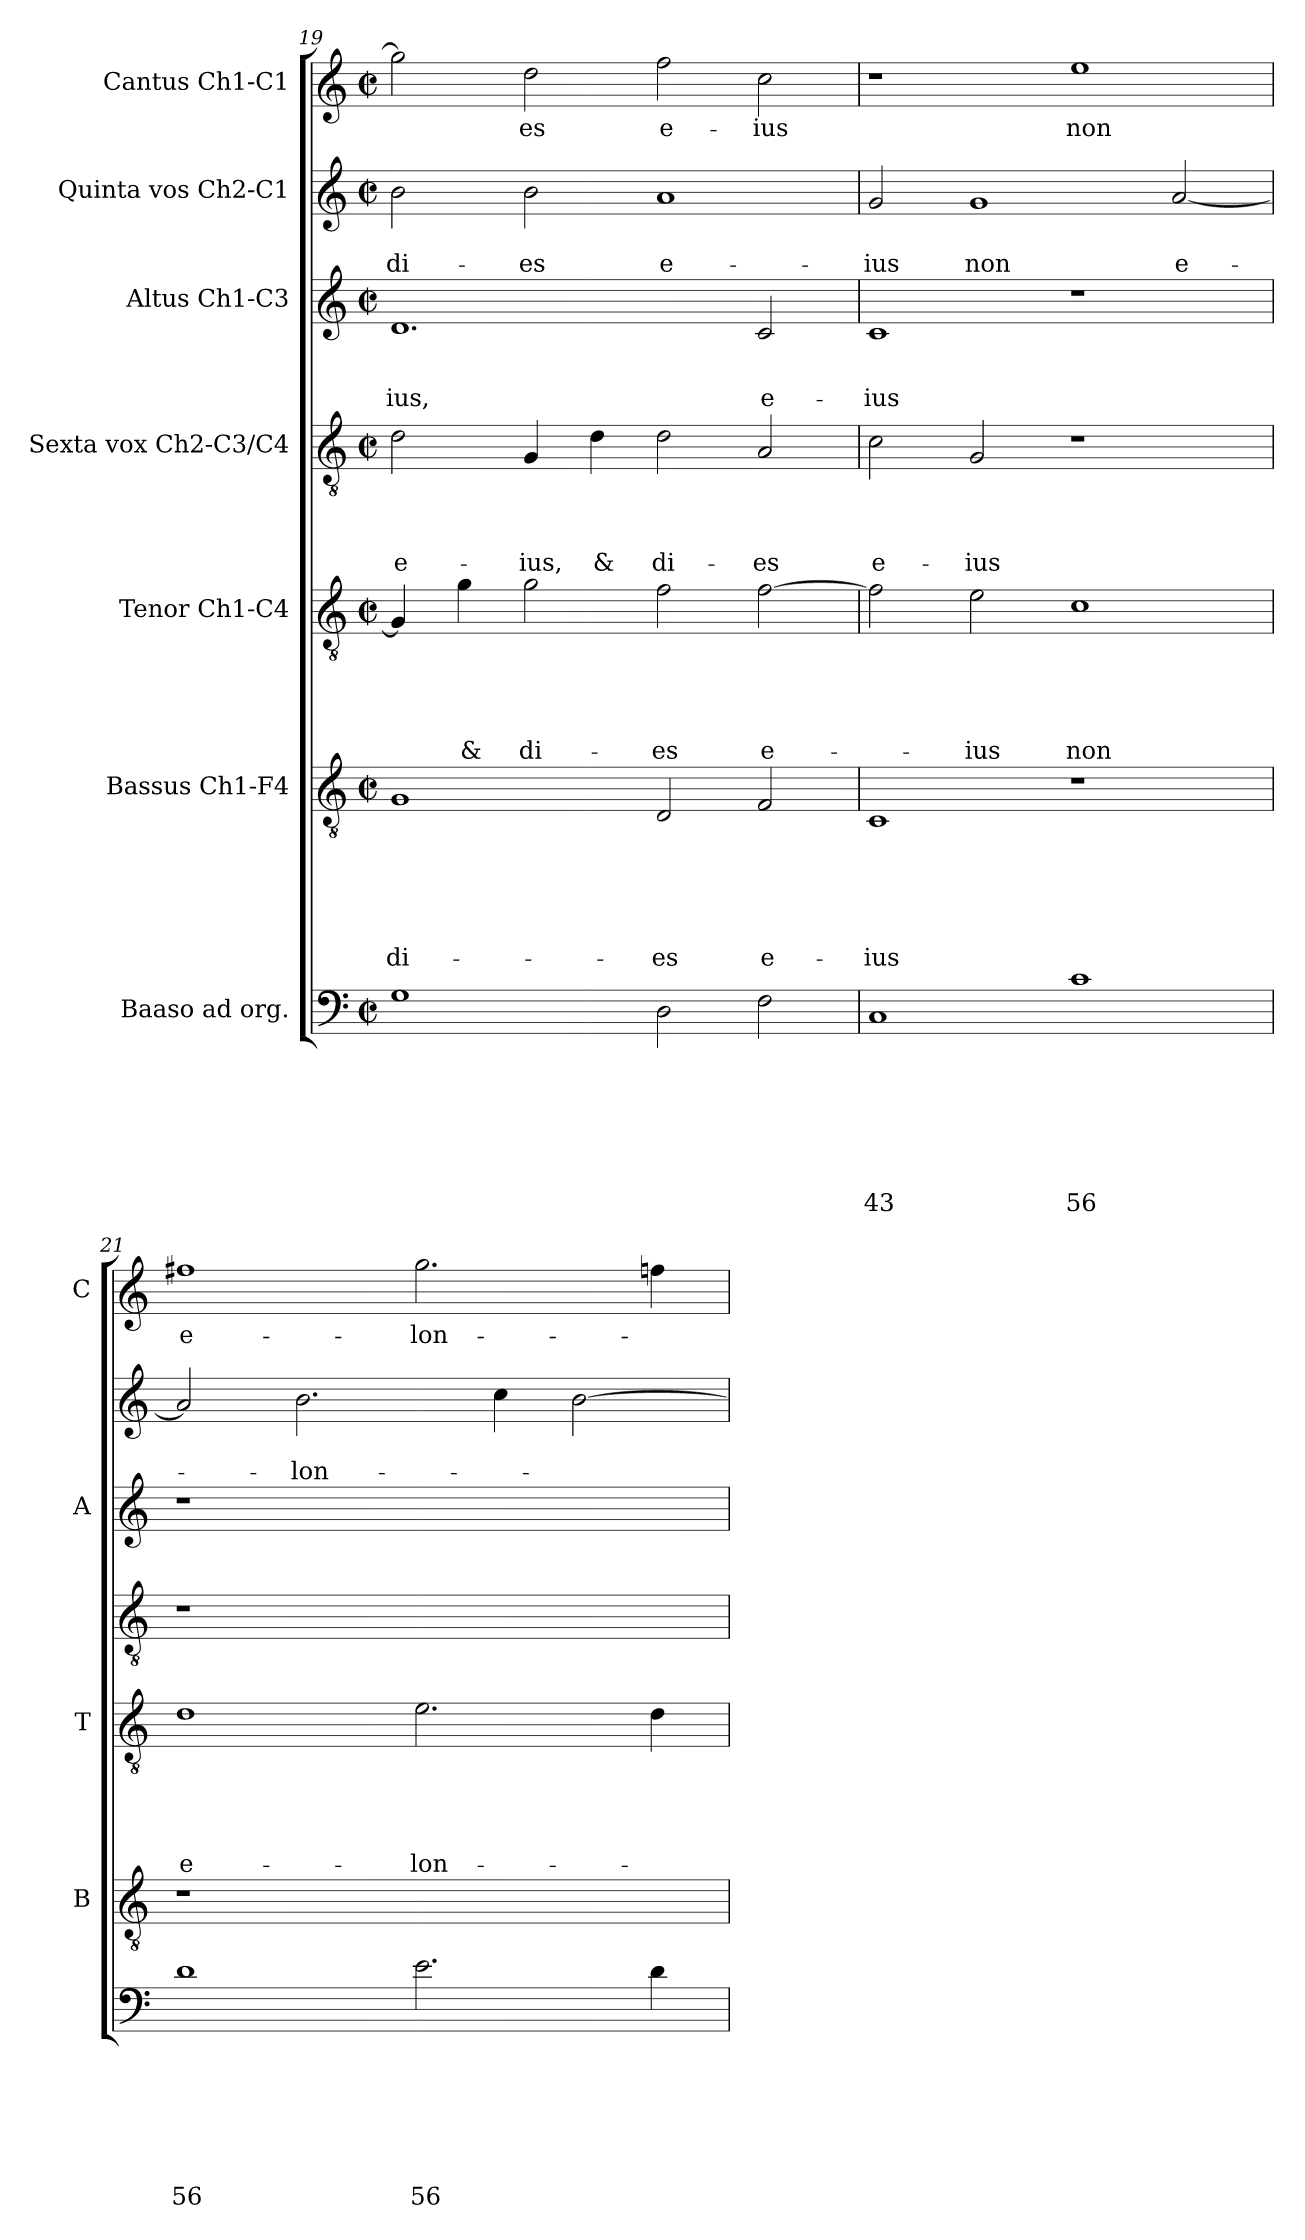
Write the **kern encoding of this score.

**kern	**text	**text	**text	**text	**text	**text	**text	**kern	**text	**text	**text	**text	**text	**text	**kern	**text	**text	**text	**text	**text	**kern	**text	**text	**text	**text	**kern	**text	**text	**text	**kern	**text	**text	**kern	**text
*part7	*part7	*part7	*part7	*part7	*part7	*part7	*part7	*part6	*part6	*part6	*part6	*part6	*part6	*part6	*part5	*part5	*part5	*part5	*part5	*part5	*part4	*part4	*part4	*part4	*part4	*part3	*part3	*part3	*part3	*part2	*part2	*part2	*part1	*part1
*staff7	*staff7	*staff7	*staff7	*staff7	*staff7	*staff7	*staff7	*staff6	*staff6	*staff6	*staff6	*staff6	*staff6	*staff6	*staff5	*staff5	*staff5	*staff5	*staff5	*staff5	*staff4	*staff4	*staff4	*staff4	*staff4	*staff3	*staff3	*staff3	*staff3	*staff2	*staff2	*staff2	*staff1	*staff1
*I"Baaso ad org.	*	*	*	*	*	*	*	*I"Bassus Ch1-F4	*	*	*	*	*	*	*I"Tenor Ch1-C4	*	*	*	*	*	*I"Sexta vox Ch2-C3/C4	*	*	*	*	*I"Altus Ch1-C3	*	*	*	*I"Quinta vos Ch2-C1	*	*	*I"Cantus Ch1-C1	*
*	*	*	*	*	*	*	*	*I'B	*	*	*	*	*	*	*I'T	*	*	*	*	*	*	*	*	*	*	*I'A	*	*	*	*	*	*	*I'C	*
*clefF4	*	*	*	*	*	*	*	*clefGv2	*	*	*	*	*	*	*clefGv2	*	*	*	*	*	*clefGv2	*	*	*	*	*clefG2	*	*	*	*clefG2	*	*	*clefG2	*
*k[]	*	*	*	*	*	*	*	*k[]	*	*	*	*	*	*	*k[]	*	*	*	*	*	*k[]	*	*	*	*	*k[]	*	*	*	*k[]	*	*	*k[]	*
*C:	*	*	*	*	*	*	*	*C:	*	*	*	*	*	*	*C:	*	*	*	*	*	*C:	*	*	*	*	*C:	*	*	*	*C:	*	*	*C:	*
*M2/2	*	*	*	*	*	*	*	*M2/2	*	*	*	*	*	*	*M2/2	*	*	*	*	*	*M2/2	*	*	*	*	*M2/2	*	*	*	*M2/2	*	*	*M2/2	*
*met(c|)	*	*	*	*	*	*	*	*met(c|)	*	*	*	*	*	*	*met(c|)	*	*	*	*	*	*met(c|)	*	*	*	*	*met(c|)	*	*	*	*met(c|)	*	*	*met(c|)	*
=19	=19	=19	=19	=19	=19	=19	=19	=19	=19	=19	=19	=19	=19	=19	=19	=19	=19	=19	=19	=19	=19	=19	=19	=19	=19	=19	=19	=19	=19	=19	=19	=19	=19	=19
!	!	!	!	!	!	!	!	!	!	!	!	!	!	!LO:LY:b	!	!	!	!	!	!	!	!	!	!	!LO:LY:b	!	!	!	!LO:LY:b	!	!	!LO:LY:b	!	!
1G	.	.	.	.	.	.	.	1G	.	.	.	.	.	di-	4G/]	.	.	.	.	.	2d\	.	.	.	e-	1.d	.	.	-ius,	2b\	.	di-	2gg\]	.
!	!	!	!	!	!	!	!	!	!	!	!	!	!	!	!	!	!	!	!	!LO:LY:b	!	!	!	!	!	!	!	!	!	!	!	!	!	!
.	.	.	.	.	.	.	.	.	.	.	.	.	.	.	4g\	.	.	.	.	&	.	.	.	.	.	.	.	.	.	.	.	.	.	.
!	!	!	!	!	!	!	!	!	!	!	!	!	!	!	!	!	!	!	!	!LO:LY:b	!	!	!	!	!LO:LY:b	!	!	!	!	!	!	!LO:LY:b	!	!LO:LY:b
.	.	.	.	.	.	.	.	.	.	.	.	.	.	.	2g\	.	.	.	.	di-	4G/	.	.	.	-ius,	.	.	.	.	2b\	.	-es	2dd\	-es
!	!	!	!	!	!	!	!	!	!	!	!	!	!	!	!	!	!	!	!	!	!	!	!	!	!LO:LY:b	!	!	!	!	!	!	!	!	!
.	.	.	.	.	.	.	.	.	.	.	.	.	.	.	.	.	.	.	.	.	4d\	.	.	.	&	.	.	.	.	.	.	.	.	.
!	!	!	!	!	!	!	!	!	!	!	!	!	!	!LO:LY:b	!	!	!	!	!	!LO:LY:b	!	!	!	!	!LO:LY:b	!	!	!	!	!	!	!LO:LY:b	!	!LO:LY:b
2D\	.	.	.	.	.	.	.	2D/	.	.	.	.	.	-es	2f\	.	.	.	.	-es	2d\	.	.	.	di-	.	.	.	.	1a	.	e-	2ff\	e-
!	!	!	!	!	!	!	!	!	!	!	!	!	!	!LO:LY:b	!	!	!	!	!	!LO:LY:b	!	!	!	!	!LO:LY:b	!	!	!	!LO:LY:b	!	!	!	!	!LO:LY:b
2F\	.	.	.	.	.	.	.	2F/	.	.	.	.	.	e-	[2f\	.	.	.	.	e-	2A/	.	.	.	-es	2c/	.	.	e-	.	.	.	2cc\	-ius
=20	=20	=20	=20	=20	=20	=20	=20	=20	=20	=20	=20	=20	=20	=20	=20	=20	=20	=20	=20	=20	=20	=20	=20	=20	=20	=20	=20	=20	=20	=20	=20	=20	=20	=20
!	!	!	!	!	!	!	!LO:LY:b	!	!	!	!	!	!	!LO:LY:b	!	!	!	!	!	!	!	!	!	!	!LO:LY:b	!	!	!	!LO:LY:b	!	!	!LO:LY:b	!	!
1C	.	.	.	.	.	.	43	1C	.	.	.	.	.	-ius	2f\]	.	.	.	.	.	2c\	.	.	.	e-	1c	.	.	-ius	2g/	.	-ius	1r	.
!	!	!	!	!	!	!	!	!	!	!	!	!	!	!	!	!	!	!	!	!LO:LY:b	!	!	!	!	!LO:LY:b	!	!	!	!	!	!	!LO:LY:b	!	!
.	.	.	.	.	.	.	.	.	.	.	.	.	.	.	2e\	.	.	.	.	-ius	2G/	.	.	.	-ius	.	.	.	.	1g	.	non	.	.
!	!	!	!	!	!	!	!LO:LY:b	!	!	!	!	!	!	!	!	!	!	!	!	!LO:LY:b	!	!	!	!	!	!	!	!	!	!	!	!	!	!LO:LY:b
1c	.	.	.	.	.	.	56	1r	.	.	.	.	.	.	1c	.	.	.	.	non	1r	.	.	.	.	1r	.	.	.	.	.	.	1ee	non
!	!	!	!	!	!	!	!	!	!	!	!	!	!	!	!	!	!	!	!	!	!	!	!	!	!	!	!	!	!	!	!	!LO:LY:b	!	!
.	.	.	.	.	.	.	.	.	.	.	.	.	.	.	.	.	.	.	.	.	.	.	.	.	.	.	.	.	.	[2a/	.	e-	.	.
!!LO:PB:g=z
=21	=21	=21	=21	=21	=21	=21	=21	=21	=21	=21	=21	=21	=21	=21	=21	=21	=21	=21	=21	=21	=21	=21	=21	=21	=21	=21	=21	=21	=21	=21	=21	=21	=21	=21
!	!	!	!	!	!	!	!LO:LY:b	!	!	!	!	!	!	!	!	!	!	!	!	!LO:LY:b	!	!	!	!	!	!	!	!	!	!	!	!	!	!LO:LY:b
1d	.	.	.	.	.	.	56	1r	.	.	.	.	.	.	1d	.	.	.	.	e-	1r	.	.	.	.	1r	.	.	.	2a/]	.	.	1ff#X	e-
!	!	!	!	!	!	!	!	!	!	!	!	!	!	!	!	!	!	!	!	!	!	!	!	!	!	!	!	!	!	!	!	!LO:LY:b	!	!
.	.	.	.	.	.	.	.	.	.	.	.	.	.	.	.	.	.	.	.	.	.	.	.	.	.	.	.	.	.	2.b\	.	-lon-	.	.
!	!	!	!	!	!	!	!LO:LY:b	!	!	!	!	!	!	!	!	!	!	!	!	!LO:LY:b	!	!	!	!	!	!	!	!	!	!	!	!	!	!LO:LY:b
2.e\	.	.	.	.	.	.	56	1ryy	.	.	.	.	.	.	2.e\	.	.	.	.	-lon-	1ryy	.	.	.	.	1ryy	.	.	.	.	.	.	2.gg\	-lon-
.	.	.	.	.	.	.	.	.	.	.	.	.	.	.	.	.	.	.	.	.	.	.	.	.	.	.	.	.	.	4cc\	.	.	.	.
.	.	.	.	.	.	.	.	.	.	.	.	.	.	.	.	.	.	.	.	.	.	.	.	.	.	.	.	.	.	[2b\	.	.	.	.
4d\	.	.	.	.	.	.	.	.	.	.	.	.	.	.	4d\	.	.	.	.	.	.	.	.	.	.	.	.	.	.	.	.	.	4ffn\	.
=	=	=	=	=	=	=	=	=	=	=	=	=	=	=	=	=	=	=	=	=	=	=	=	=	=	=	=	=	=	=	=	=	=	=
*-	*-	*-	*-	*-	*-	*-	*-	*-	*-	*-	*-	*-	*-	*-	*-	*-	*-	*-	*-	*-	*-	*-	*-	*-	*-	*-	*-	*-	*-	*-	*-	*-	*-	*-
